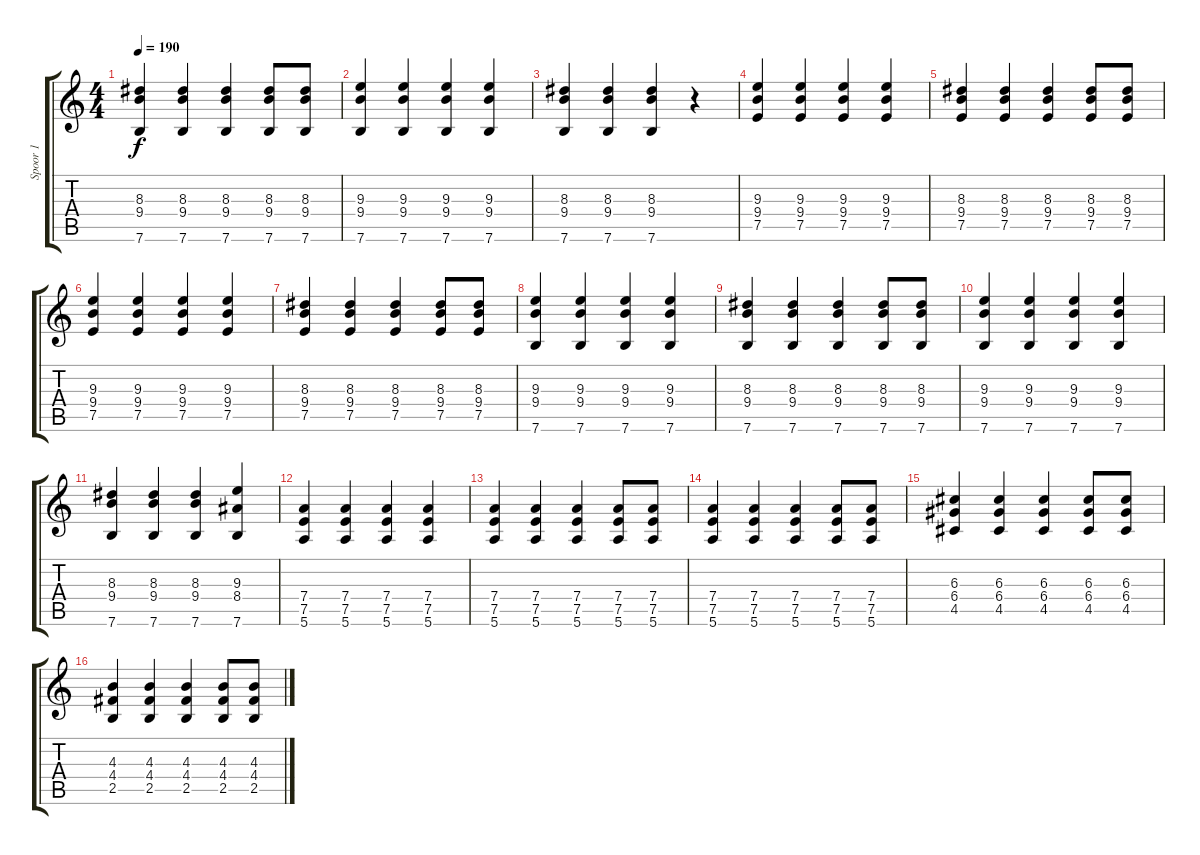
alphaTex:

\track ("Spoor 1" "Spoor 1") {instrument acousticguitarsteel}
\staff {score tabs}
\tuning (E4 B3 G3 D3 A2 E2) {hide}
\ts (4 4)
\tempo 190
\clef g2
\ks c
(8.3 9.4 7.6).4{dy f} (8.3 9.4 7.6).4 (8.3 9.4 7.6).4 (8.3 9.4 7.6).8 (8.3 9.4 7.6).8 |
(9.3 9.4 7.6).4 (9.3 9.4 7.6).4 (9.3 9.4 7.6).4 (9.3 9.4 7.6).4 |
(8.3 9.4 7.6).4 (8.3 9.4 7.6).4 (8.3 9.4 7.6).4 r.4 |
(9.3 9.4 7.5).4 (9.3 9.4 7.5).4 (9.3 9.4 7.5).4 (9.3 9.4 7.5).4 |
(8.3 9.4 7.5).4 (8.3 9.4 7.5).4 (8.3 9.4 7.5).4 (8.3 9.4 7.5).8 (8.3 9.4 7.5).8 |
(9.3 9.4 7.5).4 (9.3 9.4 7.5).4 (9.3 9.4 7.5).4 (9.3 9.4 7.5).4 |
(8.3 9.4 7.5).4 (8.3 9.4 7.5).4 (8.3 9.4 7.5).4 (8.3 9.4 7.5).8 (8.3 9.4 7.5).8 |
(9.3 9.4 7.6).4 (9.3 9.4 7.6).4 (9.3 9.4 7.6).4 (9.3 9.4 7.6).4 |
(8.3 9.4 7.6).4 (8.3 9.4 7.6).4 (8.3 9.4 7.6).4 (8.3 9.4 7.6).8 (8.3 9.4 7.6).8 |
(9.3 9.4 7.6).4 (9.3 9.4 7.6).4 (9.3 9.4 7.6).4 (9.3 9.4 7.6).4 |
(8.3 9.4 7.6).4 (8.3 9.4 7.6).4 (8.3 9.4 7.6).4 (9.3 8.4 7.6).4 |
(7.4 7.5 5.6).4 (7.4 7.5 5.6).4 (7.4 7.5 5.6).4 (7.4 7.5 5.6).4 |
(7.4 7.5 5.6).4 (7.4 7.5 5.6).4 (7.4 7.5 5.6).4 (7.4 7.5 5.6).8 (7.4 7.5 5.6).8 |
(7.4 7.5 5.6).4 (7.4 7.5 5.6).4 (7.4 7.5 5.6).4 (7.4 7.5 5.6).8 (7.4 7.5 5.6).8 |
(6.3 6.4 4.5).4 (6.3 6.4 4.5).4 (6.3 6.4 4.5).4 (6.3 6.4 4.5).8 (6.3 6.4 4.5).8 |
(4.3 4.4 2.5).4 (4.3 4.4 2.5).4 (4.3 4.4 2.5).4 (4.3 4.4 2.5).8 (4.3 4.4 2.5).8
